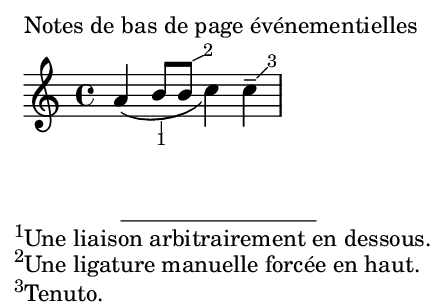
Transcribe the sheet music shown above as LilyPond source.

%% Generated by lilypond-book
%% Options: [exampleindent=10.16\mm,indent=0\mm,line-width=160\mm,paper-height=845.047\pt,paper-width=597.508\pt,papersize="a8landscape",quote]
\include "lilypond-book-preamble.ly"


% ****************************************************************
% Start cut-&-pastable-section
% ****************************************************************

#(ly:set-option 'eps-box-padding 3.000000)



\paper {
  #(set-paper-size "a8landscape")
  indent = 0\mm
}

\layout {
  
}




% ****************************************************************
% ly snippet:
% ****************************************************************
\sourcefileline 1724
\book {
  \header { tagline = ##f }
  \markup "Notes de bas de page événementielles"
  \markup \null
  \relative {
    a'4_\footnote #'(0 . -1) "Une liaison arbitrairement en dessous." (
    b8^\footnote #'(1 . 0.5) "Une ligature manuelle forcée en haut." [
    b8 ]
    c4 )
    c-\footnote #'(1 . 1) "Tenuto." --
  }
}


% ****************************************************************
% end ly snippet
% ****************************************************************
